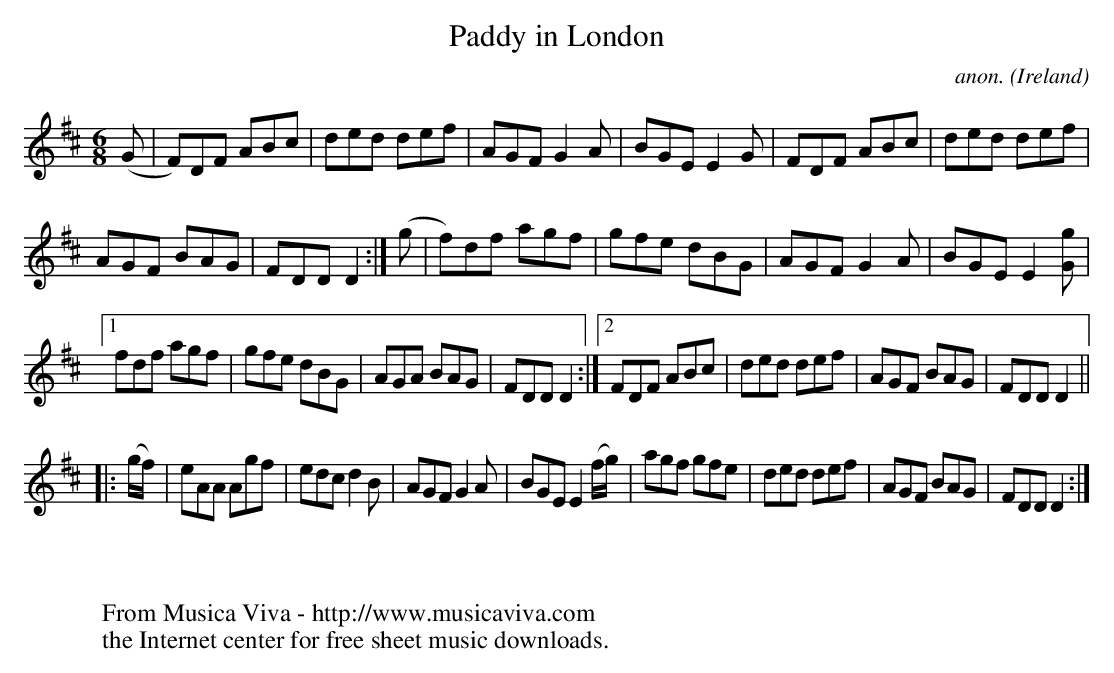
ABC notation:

X:1
T:Paddy in London
C:anon.
O:Ireland
M:6/8
L:1/8
K:D
(G|F)DF ABc|ded def|AGF G2A|BGE E2G|FDF ABc|ded def|
AGF BAG|FDD D2:|(g|f)df agf|gfe dBG|AGF G2A|BGE E2[Gg]|
[1fdf agf|gfe dBG|AGA BAG|FDD D2:|[2FDF ABc|ded def|AGF BAG|FDD D2||
|:(g/f/)|eAA Agf|edc d2B|AGF G2A|BGE E2(f/g/)|agf gfe|ded def|AGF BAG|FDD D2:|
W:
W:
W: From Musica Viva - http://www.musicaviva.com
W: the Internet center for free sheet music downloads.
